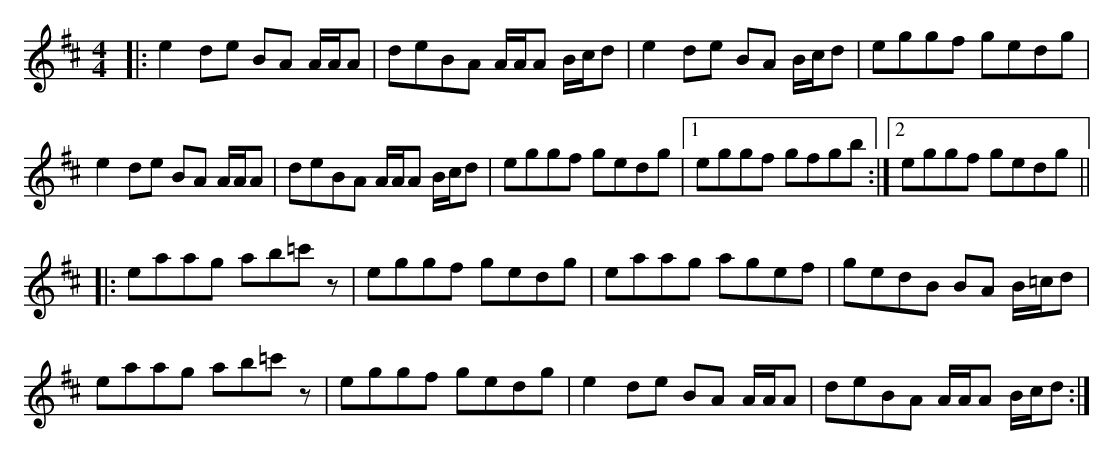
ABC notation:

X:1
M:4/4
K:Amix
|:e2de BA A/A/A|deBA A/A/A B/c/d|e2de BA B/c/d|eggf gedg|
e2de BA A/A/A|deBA A/A/A B/c/d|eggf gedg|1 eggf gfgb:|2 eggf gedg||
|:eaag ab=c'z|eggf gedg|eaag agef|gedB BA B/=c/d|
eaag ab=c'z|eggf gedg|e2de BA A/A/A|deBA A/A/A B/c/d:|
